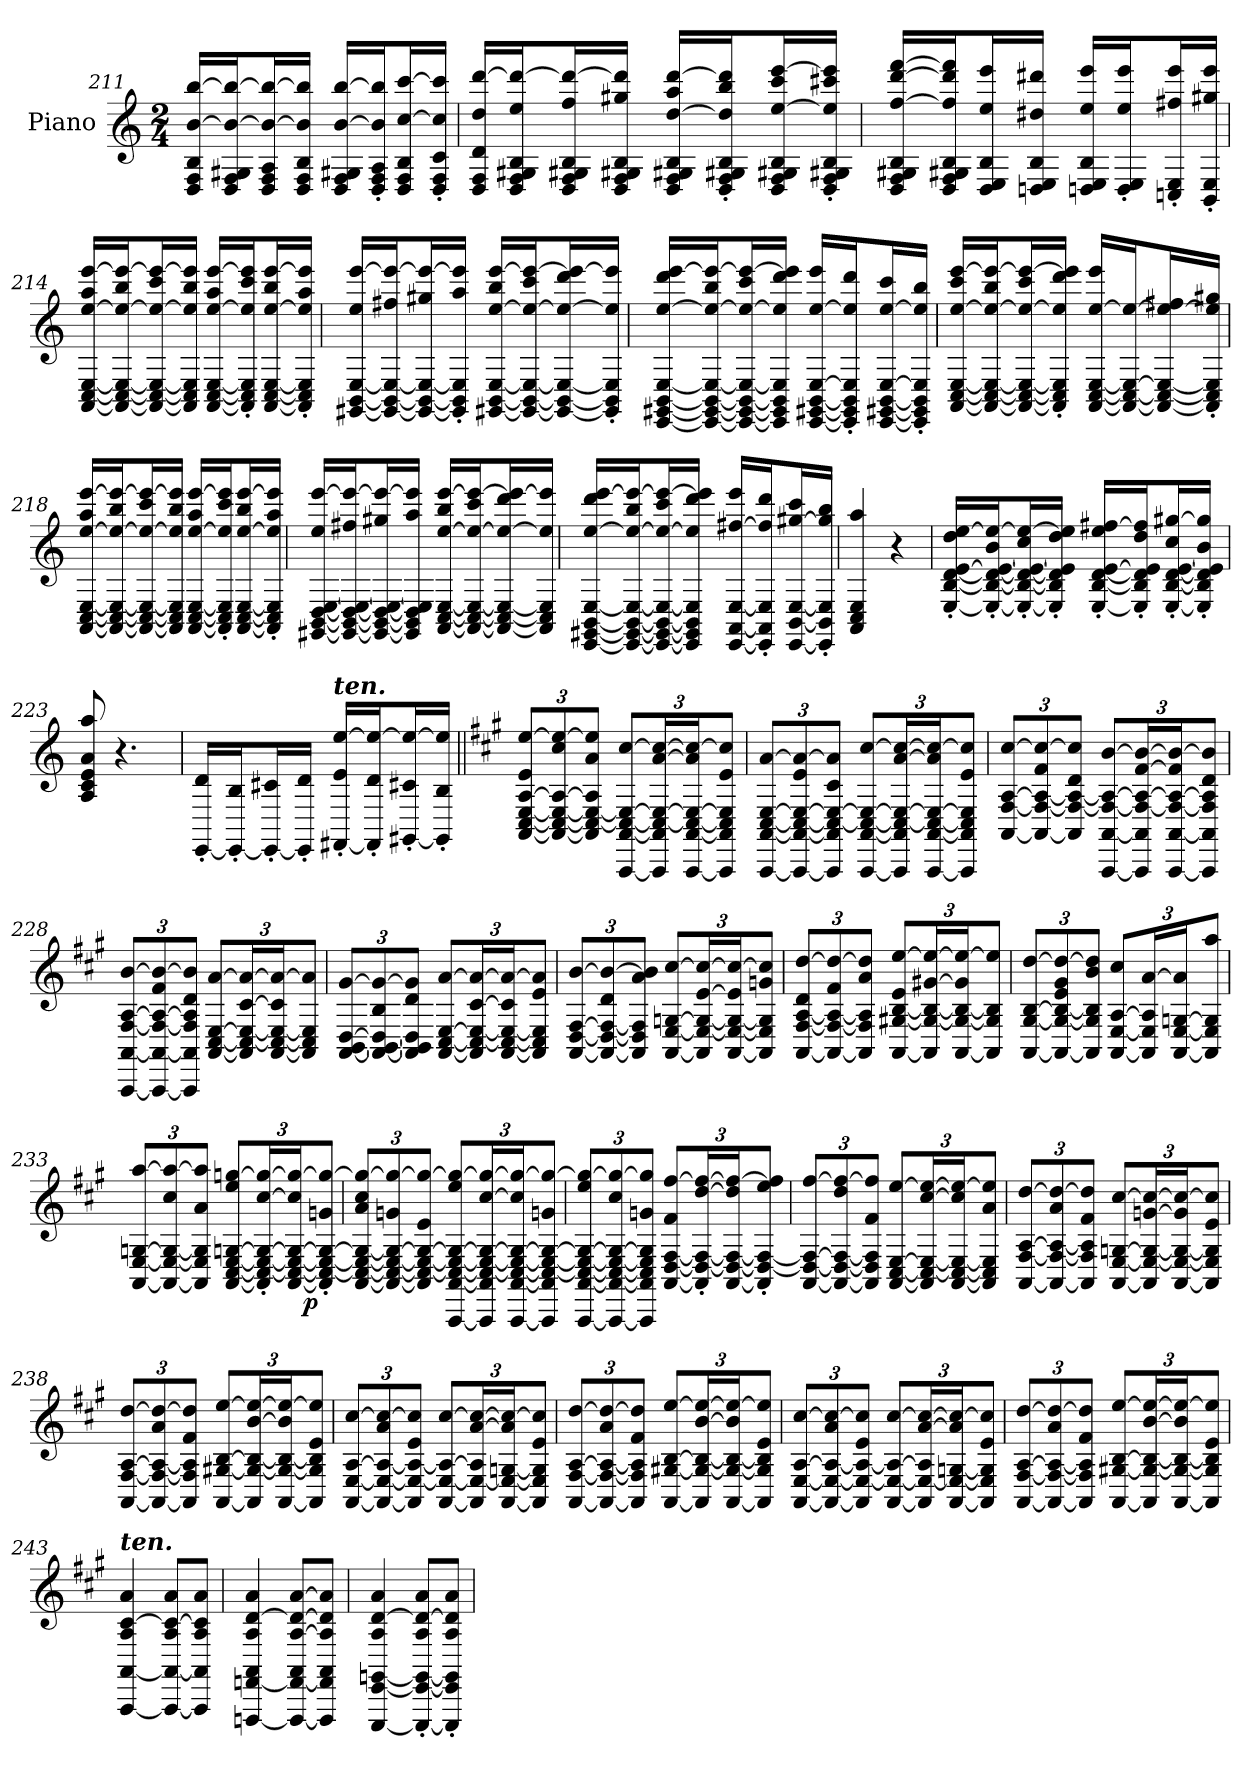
**kern	**dynam
*part1	*part1
*staff1	*staff1
*I"Piano	*
*I'Pno	*
*clefG2	*
*k[]	*
*M2/4	*
=211	=211
16D/ 16F 16B [16b [16bbLL	.
16D/ 16F 16G#X 16b_ 16bb_J	.
16D/ 16F 16A 16b_ 16bb_L	.
16D/ 16F 16B 16b] 16bb]JJ	.
16D/ 16F 16G#X [16b [16bbLL	.
16D/' 16F' 16A' 16b]' 16bb]'J	.
16D/ 16F 16B [16cc [16cccL	.
16D/' 16F' 16c' 16cc]' 16ccc]'JJ	.
=212	=212
16D/ 16F 16d 16dd [16dddLL	.
16D/ 16F 16G#X 16B 16ee 16ddd_J	.
16D/ 16F 16G#X 16B 16ff 16ddd_L	.
16D/ 16F 16G#X 16B 16gg#X 16ddd]JJ	.
16D/ 16F 16G#X 16B [16dd 16aa [16dddLL	.
16D/' 16F' 16G#X' 16B' 16dd]' 16bb' 16ddd]'J	.
16D/ 16F 16G#X 16B [16ee 16ccc [16eeeL	.
16D/' 16F' 16G#X' 16B' 16ee]' 16ccc#X' 16eee]'JJ	.
=213	=213
16D/ 16F 16G#X 16B [16ff [16ddd [16fffLL	.
16D/ 16F 16G#X 16B 16ff] 16ddd] 16fff]J	.
16D/ 16E 16B 16ee 16eeeL	.
16Dn/ 16E 16B 16dd#X 16ddd#XJJ	.
16Dn/ 16E 16B 16ee 16eeeLL	.
16D/' 16E' 16ee' 16eee'J	.
16Cn/' 16E' 16ff#X' 16eee'L	.
16BB/' 16E' 16gg#X' 16eee'JJ	.
=214	=214
[16AA/ [16C [16E [16ee 16aa [16eeeLL	.
16AA/_ 16C_ 16E_ 16ee_ 16bb 16eee_J	.
16AA/_ 16C_ 16E_ 16ee_ 16ccc 16eee_L	.
16AA/] 16C] 16E] 16ee] 16bb 16eee]JJ	.
[16AA/ [16C [16E [16ee 16aa [16eeeLL	.
16AA/]' 16C]' 16E]' 16ee]' 16ccc' 16eee]'J	.
[16AA/ [16C [16E [16ee 16bb [16eeeL	.
16AA/]' 16C]' 16E]' 16ee]' 16aa' 16eee]'JJ	.
!!LO:LB:g=z
=215	=215
[16GG#X/ [16BB [16E 16ee [16eeeLL	.
16GG#/_ 16BB_ 16E_ 16ff#X 16eee_J	.
16GG#/_ 16BB_ 16E_ 16gg#X 16eee_L	.
16GG#/]' 16BB]' 16E]' 16aa' 16eee]'JJ	.
[16GG#X/ [16BB [16E [16ee 16bb [16eeeLL	.
16GG#/_ 16BB_ 16E_ 16ee_ 16ccc 16eee_J	.
16GG#/_ 16BB_ 16E_ 16ee_ 16ddd 16eee_L	.
16GG#/]' 16BB]' 16E]' 16ee]' 16eee]'JJ	.
=216	=216
[16EE/ [16GG#X [16BB [16E [16ee 16ddd [16eeeLL	.
16EE/_ 16GG#_ 16BB_ 16E_ 16ee_ 16bb 16eee_J	.
16EE/_ 16GG#_ 16BB_ 16E_ 16ee_ 16ccc 16eee_L	.
16EE/] 16GG#] 16BB] 16E] 16ee] 16ddd 16eee]JJ	.
[16EE/ [16GG#X [16BB [16E [16ee 16eeeLL	.
16EE/]' 16GG#]' 16BB]' 16E]' 16ee]' 16ddd'J	.
[16EE/ [16GG#X [16BB [16E [16ee 16cccL	.
16EE/]' 16GG#]' 16BB]' 16E]' 16ee]' 16bb'JJ	.
=217	=217
[16AA/ [16C [16E [16ee 16ccc [16eeeLL	.
16AA/_ 16C_ 16E_ 16ee_ 16bb 16eee_J	.
16AA/_ 16C_ 16E_ 16ee_ 16ccc 16eee_L	.
16AA/]' 16C]' 16E]' 16ee]' 16ddd' 16eee]'JJ	.
[16AA/ [16C [16E [16ee 16eeeLL	.
16AA/_ 16C_ 16E_ 16ee_J	.
16AA/_ 16C_ 16E_ 16ee_ 16ff#XL	.
16AA/]' 16C]' 16E]' 16ee]' 16gg#X'JJ	.
=218	=218
[16AA/ [16C [16E [16ee 16aa [16eeeLL	.
16AA/_ 16C_ 16E_ 16ee_ 16bb 16eee_J	.
16AA/_ 16C_ 16E_ 16ee_ 16ccc 16eee_L	.
16AA/] 16C] 16E] 16ee] 16bb 16eee]JJ	.
[16AA/ [16C [16E [16ee 16aa [16eeeLL	.
16AA/]' 16C]' 16E]' 16ee]' 16ccc' 16eee]'J	.
[16AA/ [16C [16E [16ee 16bb [16eeeL	.
16AA/]' 16C]' 16E]' 16ee]' 16aa' 16eee]'JJ	.
!!LO:PB:g=z
=219	=219
[16GG#X/ [16BB [16D [16E 16ee [16eeeLL	.
16GG#/_ 16BB_ 16D_ 16E_ 16ff#X 16eee_J	.
16GG#/_ 16BB_ 16D_ 16E_ 16gg#X 16eee_L	.
16GG#/] 16BB] 16D] 16E] 16aa 16eee]JJ	.
[16AA/ [16C [16E [16ee 16bb [16eeeLL	.
16AA/_ 16C_ 16E_ 16ee_ 16ccc 16eee_J	.
16AA/_ 16C_ 16E_ 16ee_ 16ddd 16eee_L	.
16AA/] 16C] 16E] 16ee] 16eee]JJ	.
=220	=220
[16EE/ [16GG#X [16BB [16E [16ee 16ddd [16eeeLL	.
16EE/_ 16GG#_ 16BB_ 16E_ 16ee_ 16bb 16eee_J	.
16EE/_ 16GG#_ 16BB_ 16E_ 16ee_ 16ccc 16eee_L	.
16EE/] 16GG#] 16BB] 16E] 16ee] 16ddd 16eee]JJ	.
[16EE/ [16AA [16E [16ff#X 16eeeLL	.
16EE/]' 16AA]' 16E]' 16ff#]' 16ddd'J	.
[16EE/ [16BB [16E [16gg#X 16cccL	.
16EE/]' 16BB]' 16E]' 16gg#]' 16bb'JJ	.
=221	=221
4AA 4C 4E 4aa	.
4r	.
=222	=222
[16E/' [16B' [16d' [16e' 16dd' [16ee'LL	.
16E/_' 16B_' 16d_' 16e_' 16b' 16ee_'J	.
16E/_' 16B_' 16d_' 16e_' 16cc' 16ee_'L	.
16E/]' 16B]' 16d]' 16e]' 16dd' 16ee]'JJ	.
[16E/' [16B' [16d' [16e' 16ee' [16ff#X'LL	.
16E/]' 16B]' 16d]' 16e]' 16dd' 16ff#]'J	.
[16E/' [16B' [16d' [16e' 16cc' [16gg#X'L	.
16E/]' 16B]' 16d]' 16e]' 16b' 16gg#]'JJ	.
=223	=223
8A 8c 8e 8a 8aa	.
4.r	.
!!LO:LB:g=z
=224	=224
[16EE/' 16d'LL	.
16EE/_' 16B'J	.
16EE/_' 16c#X'L	.
16EE/]' 16d'JJ	.
!LO:TX:a:Bi:t=ten.	!
[16FF#X/' 16e' [16ee'LL	.
16FF#/]' 16d' 16ee_'J	.
[16GG#X/' 16c#X' 16ee_'L	.
16GG#/]' 16B' 16ee]'JJ	.
=225||	=225||
*k[f#c#g#]	*
*MM72	*
[12AA/ [12C# [12E [12A 12e [12eeL	.
12AA/_ 12C#_ 12E_ 12A_ 12cc# 12ee_	.
12AA/] 12C#_ 12E_ 12A] 12a 12ee]J	.
[12AAA/ [12AA 12C#_ 12E_ [12cc#L	.
24AAA/] 24AA] 24C#_ 24E_ [24a 24cc#_k	.
[24AAA/ [24AA 24C#_ 24E_ 24a] 24cc#_K	.
12AAA/] 12AA] 12C#] 12E] 12e 12cc#]J	.
=226	=226
[12AAA/ [12AA [12C# [12E [12aL	.
12AAA/_ 12AA_ 12C#_ 12E_ 12e 12a_	.
12AAA/] 12AA] 12C#_ 12E_ 12c# 12a]J	.
[12AAA/ [12AA 12C#_ 12E_ [12cc#L	.
24AAA/] 24AA] 24C#_ 24E_ [24a 24cc#_k	.
[24AAA/ [24AA 24C#_ 24E_ 24a] 24cc#_K	.
12AAA/] 12AA] 12C#] 12E] 12e 12cc#]J	.
=227	=227
[12AA/ [12F# [12A [12cc#L	.
12AA/_ 12F#_ 12A_ 12f# 12cc#_	.
12AA/] 12F#_ 12A_ 12d 12cc#]J	.
[12AAA/ [12AA 12F#_ 12A_ [12bL	.
24AAA/] 24AA] 24F#_ 24A_ [24f# 24b_k	.
[24AAA/ [24AA 24F#_ 24A_ 24f#] 24b_K	.
12AAA/] 12AA] 12F#] 12A] 12d 12b]J	.
=228	=228
[12AAA/ [12AA [12F# [12A [12bL	.
12AAA/_ 12AA_ 12F#_ 12A_ 12f# 12b_	.
12AAA/] 12AA] 12F#] 12A] 12d 12b]J	.
[12AA/ [12C# [12E [12aL	.
24AA/] 24C#_ 24E_ [24c# 24a_k	.
[24AA/ 24C#_ 24E_ 24c#] 24a_K	.
12AA/] 12C#] 12E] 12a]J	.
=229	=229
[12AA/ [12BB [12D [12g#L	.
12AA/_ 12BB_ 12D_ 12B 12g#_	.
12AA/] 12BB] 12D] 12d 12g#]J	.
[12AA/ [12C# [12E [12aL	.
24AA/] 24C#_ 24E_ [24c# 24a_k	.
[24AA/ 24C#_ 24E_ 24c#] 24a_K	.
12AA/] 12C#] 12E] 12e 12a]J	.
!!LO:LB:g=z
=230	=230
[12AA/ [12D [12F# [12bL	.
12AA/_ 12D_ 12F#_ 12d 12b_	.
12AA/] 12D] 12F#] 12a 12b]J	.
[12AA/ [12E [12Gn [12cc#L	.
24AA/] 24E_ 24G_ [24e 24cc#_k	.
[24AA/ 24E_ 24G_ 24e] 24cc#_K	.
12AA/] 12E] 12G] 12gn 12cc#]J	.
=231	=231
[12AA/ [12F# [12A 12d [12ddL	.
12AA/_ 12F#_ 12A_ 12f# 12dd_	.
12AA/] 12F#] 12A] 12a 12dd]J	.
[12AA/ [12G#X [12B 12e [12eeL	.
24AA/] 24G#_ 24B_ [24g#X 24ee_k	.
[24AA/ 24G#_ 24B_ 24g#] 24ee_K	.
12AA/] 12G#] 12B] 12ee]J	.
=232	=232
[12AA/ [12G# [12B [12ddL	.
12AA/_ 12G#_ 12B_ 12e 12g# 12dd_	.
12AA/] 12G#] 12B] 12b 12dd]J	.
[12AA/ [12E [12A 12cc#L	.
24AA/] 24E] 24A] [24ak	.
[24AA/ [24E [24Gn 24a]K	.
12AA/] 12E] 12G] 12aaJ	.
=233	=233
[12AA/ [12E [12Gn [12aaL	.
12AA/_ 12E_ 12G_ 12cc# 12aa_	.
12AA/] 12E] 12G] 12a 12aa]J	.
[12AA/ [12C# [12E [12Gn 12ee [12ggnL	.
24AA/]' 24C#_' 24E_' 24G_' [24cc#' 24gg_'k	.
[24AA/ 24C#_ 24E_ 24G_ 24cc#] 24gg_K	.
!	!LO:DY:b
12AA/]' 12C#_' 12E_' 12G_' 12gn' 12gg_'J	p
=234	=234
[12AA/ 12C#_ 12E_ 12G_ 12a 12cc# 12gg_L	.
12AA/_ 12C#_ 12E_ 12G_ 12gn 12gg_	.
12AA/] 12C#_ 12E_ 12G_ 12e 12gg_J	.
[12AAA/ [12AA 12C#_ 12E_ 12G_ 12ee 12gg_L	.
24AAA/] 24AA] 24C#_ 24E_ 24G_ [24cc# 24gg_k	.
[24AAA/ [24AA 24C#_ 24E_ 24G_ 24cc#] 24gg_K	.
12AAA/] 12AA] 12C#_ 12E_ 12G_ 12gn 12gg_J	.
=235	=235
[12AAA/ [12AA 12C#_ 12E_ 12G_ 12ee 12gg_L	.
12AAA/_ 12AA_ 12C#_ 12E_ 12G_ 12cc# 12gg_	.
12AAA/] 12AA] 12C#] 12E] 12G] 12gn 12gg]J	.
[12AA/ [12D [12F# 12f# [12ff#L	.
24AA/]' 24D_' 24F#_' [24dd' 24ff#_'k	.
[24AA/ 24D_ 24F#_ 24dd] 24ff#_K	.
12AA/]' 12D_' 12F#_' 12ee' 12ff#]'J	.
=236	=236
[12AA/ 12D_ 12F#_ [12ff#L	.
12AA/_ 12D_ 12F#_ 12dd 12ff#_	.
12AA/] 12D] 12F#] 12f# 12ff#]J	.
[12AA/ [12C# [12E [12eeL	.
24AA/] 24C#_ 24E_ [24cc# 24ee_k	.
[24AA/ 24C#_ 24E_ 24cc#] 24ee_K	.
12AA/] 12C#] 12E] 12a 12ee]J	.
!!LO:LB:g=z
=237	=237
[12AA/ [12F# [12A [12ddL	.
12AA/_ 12F#_ 12A_ 12a 12dd_	.
12AA/] 12F#] 12A] 12f# 12dd]J	.
[12AA/ [12E [12Gn [12cc#L	.
24AA/] 24E_ 24G_ [24gn 24cc#_k	.
[24AA/ 24E_ 24G_ 24g] 24cc#_K	.
12AA/] 12E] 12G] 12e 12cc#]J	.
=238	=238
[12AA/ [12F# [12A [12ddL	.
12AA/_ 12F#_ 12A_ 12a 12dd_	.
12AA/] 12F#] 12A] 12f# 12dd]J	.
[12AA/ [12G#X [12B [12eeL	.
24AA/] 24G#_ 24B_ [24b 24ee_k	.
[24AA/ 24G#_ 24B_ 24b] 24ee_K	.
12AA/] 12G#] 12B] 12e 12ee]J	.
=239	=239
[12AA/ [12E [12A [12cc#L	.
12AA/_ 12E_ 12A_ 12a 12cc#_	.
12AA/] 12E_ 12A_ 12e 12cc#]J	.
[12AA/ 12E_ 12A_ [12cc#L	.
24AA/] 24E_ 24A] [24a 24cc#_k	.
[24AA/ 24E_ [24Gn 24a] 24cc#_K	.
12AA/] 12E] 12G] 12e 12cc#]J	.
=240	=240
[12AA/ [12F# [12A [12ddL	.
12AA/_ 12F#_ 12A_ 12a 12dd_	.
12AA/] 12F#] 12A] 12f# 12dd]J	.
[12AA/ [12G#X [12B [12eeL	.
24AA/] 24G#_ 24B_ [24b 24ee_k	.
[24AA/ 24G#_ 24B_ 24b] 24ee_K	.
12AA/] 12G#] 12B] 12e 12ee]J	.
=241	=241
[12AA/ [12E [12A [12cc#L	.
12AA/_ 12E_ 12A_ 12a 12cc#_	.
12AA/] 12E_ 12A_ 12e 12cc#]J	.
[12AA/ 12E_ 12A_ [12cc#L	.
24AA/] 24E_ 24A] [24a 24cc#_k	.
[24AA/ 24E_ [24Gn 24a] 24cc#_K	.
12AA/] 12E] 12G] 12e 12cc#]J	.
=242	=242
[12AA/ [12F# [12A [12ddL	.
12AA/_ 12F#_ 12A_ 12a 12dd_	.
12AA/] 12F#] 12A] 12f# 12dd]J	.
[12AA/ [12G#X [12B [12eeL	.
24AA/] 24G#_ 24B_ [24b 24ee_k	.
[24AA/ 24G#_ 24B_ 24b] 24ee_K	.
12AA/] 12G#] 12B] 12e 12ee]J	.
=243	=243
!LO:TX:a:Bi:t=ten.	!
[4AAA [4AA 4A [4c# 4a	.
*MM72	*
8AAA/_ 8AA_ 8A 8c#_ 8aL	.
8AAA/] 8AA] 8A 8c#] 8aJ	.
=244	=244
[4FFFn [4FFn 4AA 4A [4d 4a	.
8FFF/_ 8FF_ 8AA [8A 8d_ [8aL	.
8FFF/] 8FF] 8AA 8A] 8d] 8a]J	.
!!LO:LB:g=z
=245	=245
[4EEE [4EE [4GGn 4A [4d 4a	.
8EEE/_' 8EE_' 8GG_' 8A' 8d_' 8a'L	.
8EEE/]' 8EE]' 8GG]' 8A' 8d]' 8a'J	.
=	=
*-	*-
